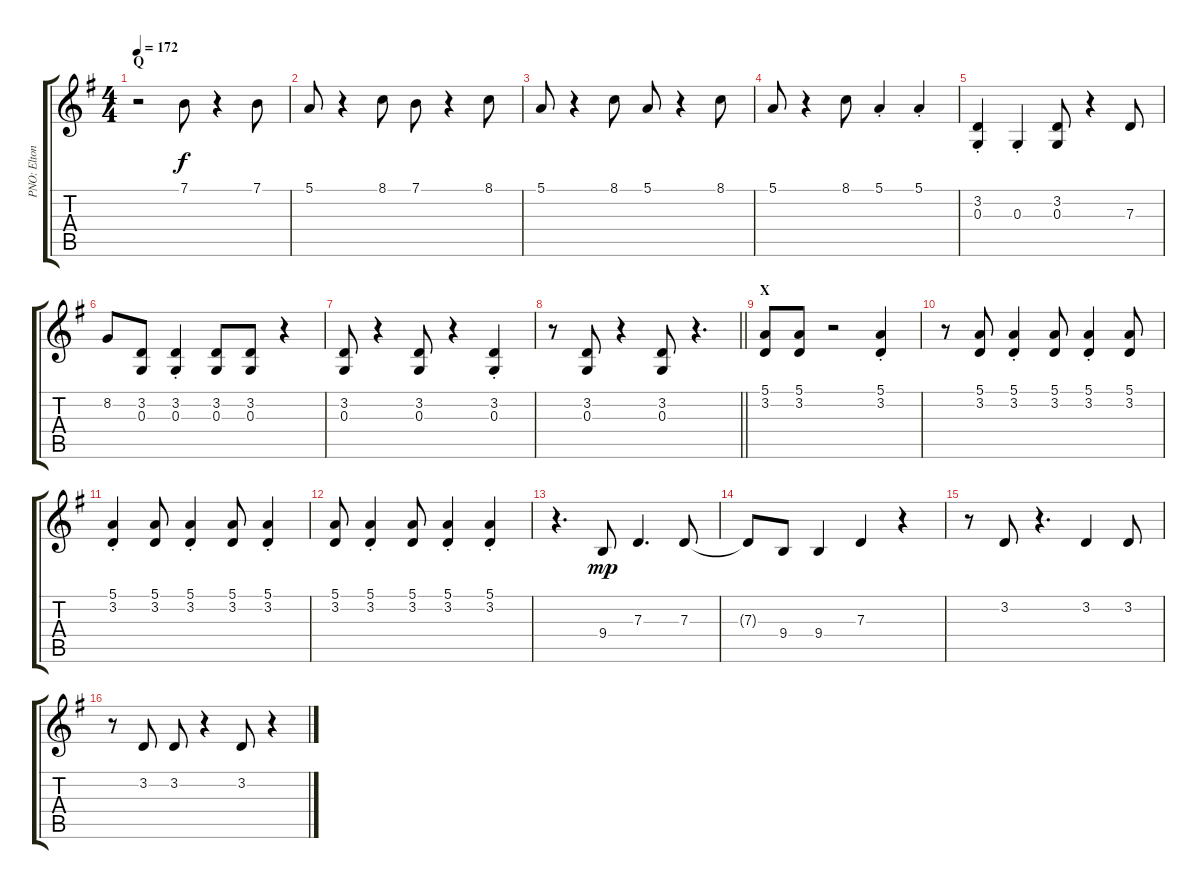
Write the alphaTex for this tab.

\track ("PNO: Elton John(LH)" "PNO: Elton") {instrument electricpiano1}
\staff {score tabs}
\tuning (E4 B3 G3 D3 A2 E2) {hide}
\ts (4 4)
\section ("" "Q")
\tempo 172
\clef g2
\ks g
r.2{dy f} 7.1.8 r.4 7.1.8 |
5.1.8 r.4 8.1.8 7.1.8 r.4 8.1.8 |
5.1.8 r.4 8.1.8 5.1.8 r.4 8.1.8 |
5.1.8 r.4 8.1.8 5.1{st}.4 5.1{st}.4 |
(3.2{st} 0.3{st}).4 0.3{st}.4 (3.2 0.3).8 r.4 7.3.8 |
8.2.8 (3.2 0.3).8 (3.2{st} 0.3{st}).4 (3.2 0.3).8 (3.2 0.3).8 r.4 |
(3.2 0.3).8 r.4 (3.2 0.3).8 r.4 (3.2{st} 0.3{st}).4 |
\barLineRight lightlight
r.8 (3.2 0.3).8 r.4 (3.2 0.3).8 r.4{d} |
\section ("" "X")
(5.1 3.2).8 (5.1 3.2).8 r.2 (5.1{st} 3.2{st}).4 |
r.8 (5.1 3.2).8 (5.1{st} 3.2{st}).4 (5.1 3.2).8 (5.1{st} 3.2{st}).4 (5.1 3.2).8 |
(5.1{st} 3.2{st}).4 (5.1 3.2).8 (5.1{st} 3.2{st}).4 (5.1 3.2).8 (5.1{st} 3.2{st}).4 |
(5.1 3.2).8 (5.1{st} 3.2{st}).4 (5.1 3.2).8 (5.1{st} 3.2{st}).4 (5.1{st} 3.2{st}).4 |
r.4{d} 9.4.8{dy mp} 7.3.4{d} 7.3.8 |
7.3{t}.8 9.4.8 9.4.4 7.3.4 r.4 |
r.8 3.2.8 r.4{d} 3.2.4 3.2.8 |
r.8 3.2.8 3.2.8 r.4 3.2.8 r.4
